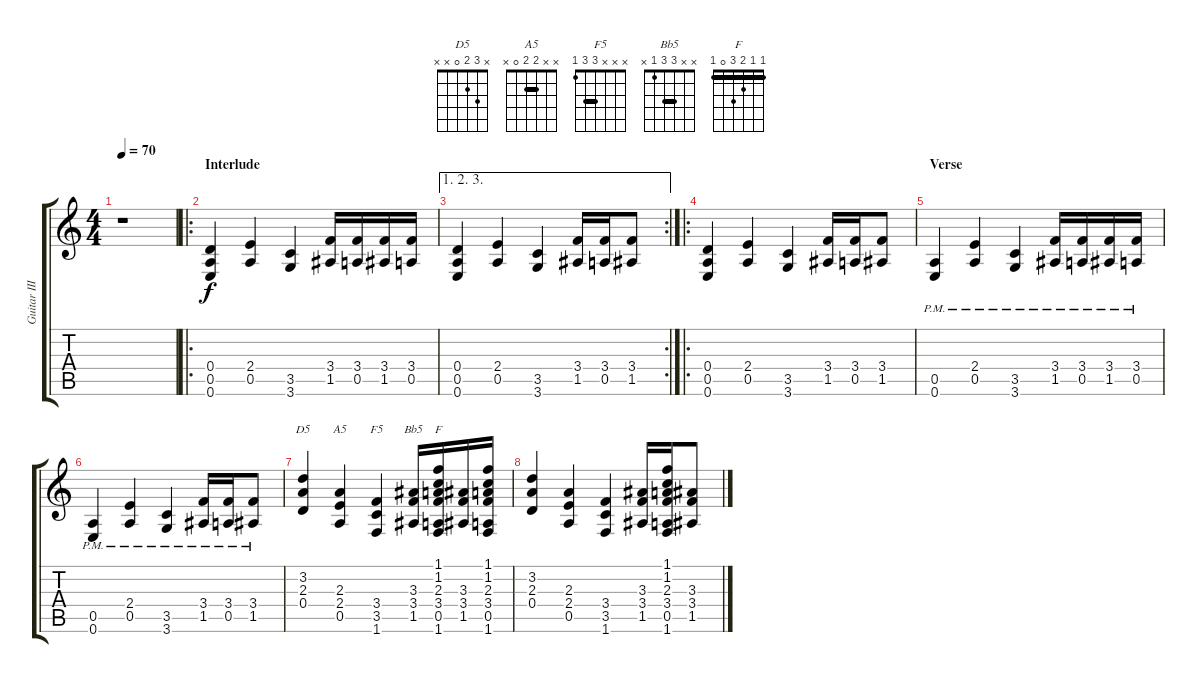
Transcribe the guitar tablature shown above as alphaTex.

\track ("Guitar III" "Guitar III") {instrument distortionguitar}
\staff {score tabs}
\tuning (E4 B3 G3 D3 A2 E2) {hide}
\chord ("D5" x 3 2 0 x x)
\chord ("A5" x x 2 2 0 x) {barre 2}
\chord ("F5" x x x 3 3 1) {barre 3}
\chord ("Bb5" x x 3 3 1 x) {barre 3}
\chord ("F" 1 1 2 3 0 1) {barre 1}
\ts (4 4)
\tempo 70
\clef g2
\ks c
r.1{dy f} |
\ro
\section ("" "Interlude")
(0.4 0.5 0.6).4 (2.4 0.5).4 (3.5 3.6).4 (3.4 1.5).16 (3.4 0.5).16 (3.4 1.5).16 (3.4 0.5).16 |
\ae (1 2 3)
\rc 2
(0.4 0.5 0.6).4 (2.4 0.5).4 (3.5 3.6).4 (3.4 1.5).16 (3.4 0.5).16 (3.4 1.5).8 |
\ro
(0.4 0.5 0.6).4 (2.4 0.5).4 (3.5 3.6).4 (3.4 1.5).16 (3.4 0.5).16 (3.4 1.5).8 |
\section ("" "Verse")
(0.5{pm} 0.6{pm}).4 (2.4{pm} 0.5{pm}).4 (3.5{pm} 3.6{pm}).4 (3.4{pm} 1.5{pm}).16 (3.4{pm} 0.5{pm}).16 (3.4{pm} 1.5{pm}).16 (3.4{pm} 0.5{pm}).16 |
(0.5{pm} 0.6{pm}).4 (2.4{pm} 0.5{pm}).4 (3.5{pm} 3.6{pm}).4 (3.4{pm} 1.5{pm}).16 (3.4{pm} 0.5{pm}).16 (3.4{pm} 1.5{pm}).8 |
(3.2 2.3 0.4).4{ch "D5"} (2.3 2.4 0.5).4{ch "A5"} (3.4 3.5 1.6).4{ch "F5"} (3.3 3.4 1.5).16{ch "Bb5"} (1.1 1.2 2.3 3.4 0.5 1.6).16{ch "F"} (3.3 3.4 1.5).16 (1.1 1.2 2.3 3.4 0.5 1.6).16 |
(3.2 2.3 0.4).4 (2.3 2.4 0.5).4 (3.4 3.5 1.6).4 (3.3 3.4 1.5).16 (1.1 1.2 2.3 3.4 0.5 1.6).16 (3.3 3.4 1.5).8
